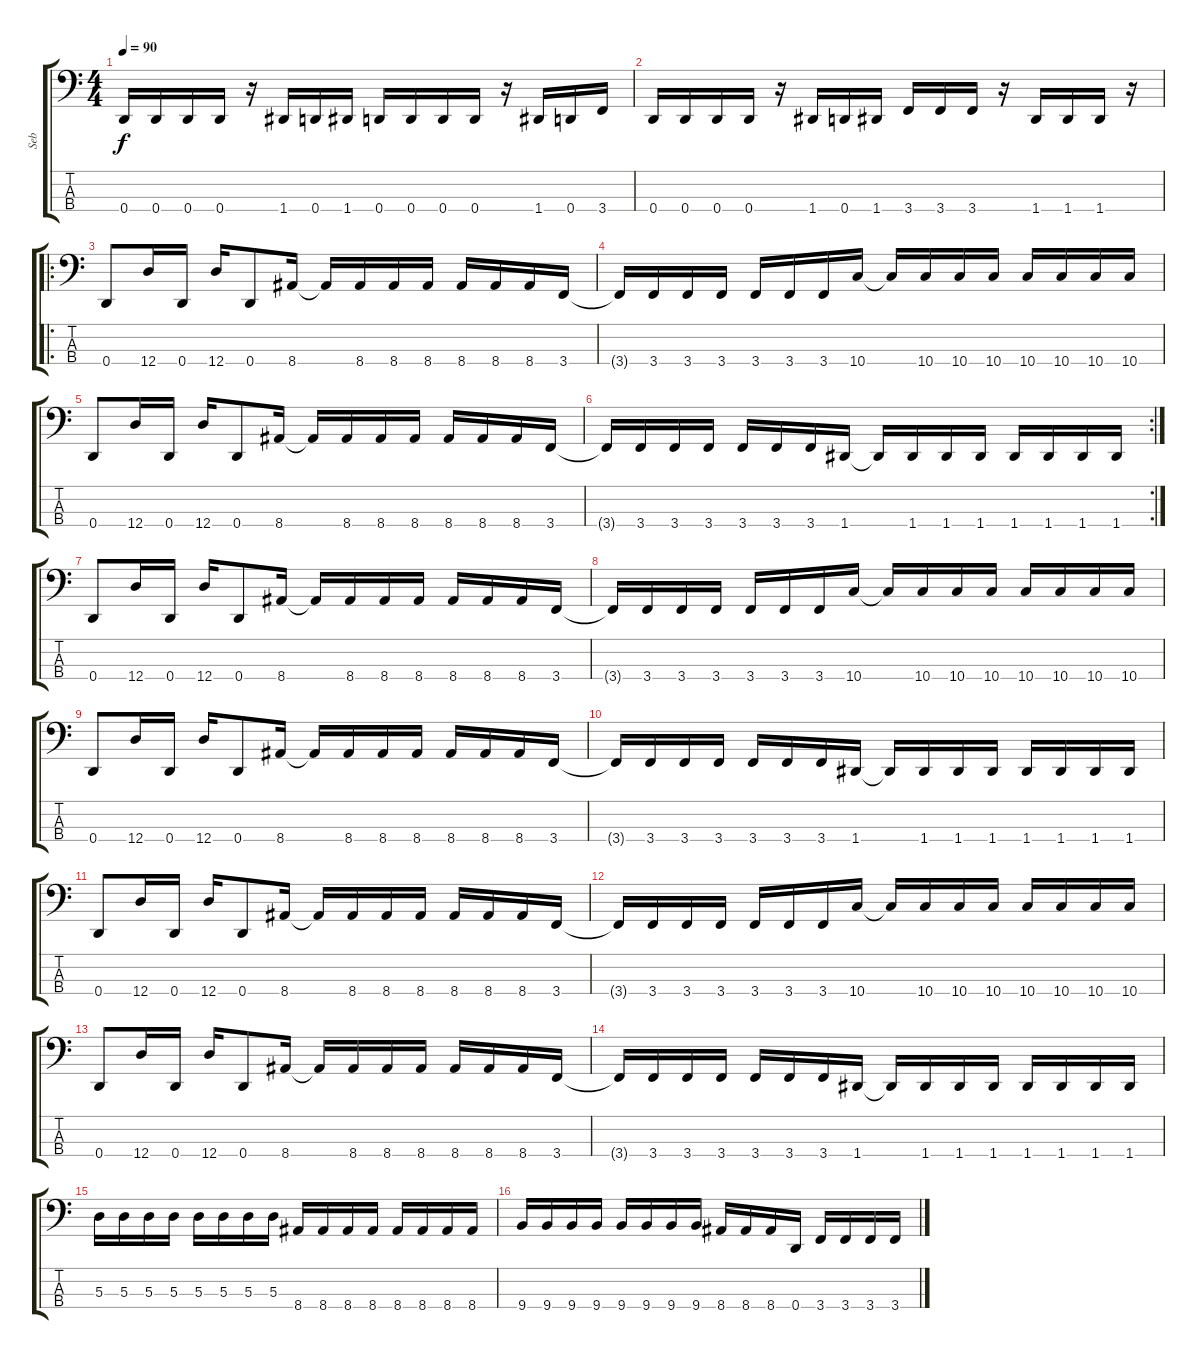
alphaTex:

\track ("Seb" "Seb") {instrument electricbasspick}
\staff {score tabs}
\tuning (G2 D2 A1 D1) {hide}
\ts (4 4)
\tempo 90
\clef f4
\ks c
0.4.16{dy f} 0.4.16 0.4.16 0.4.16 r.16 1.4.16 0.4.16 1.4.16 0.4.16 0.4.16 0.4.16 0.4.16 r.16 1.4.16 0.4.16 3.4.16 |
0.4.16 0.4.16 0.4.16 0.4.16 r.16 1.4.16 0.4.16 1.4.16 3.4.16 3.4.16 3.4.16 r.16 1.4.16 1.4.16 1.4.16 r.16 |
\ro
0.4.8 12.4.16 0.4.16 12.4.16 0.4.8 8.4.16 8.4{t}.16 8.4.16 8.4.16 8.4.16 8.4.16 8.4.16 8.4.16 3.4.16 |
3.4{t}.16 3.4.16 3.4.16 3.4.16 3.4.16 3.4.16 3.4.16 10.4.16 10.4{t}.16 10.4.16 10.4.16 10.4.16 10.4.16 10.4.16 10.4.16 10.4.16 |
0.4.8 12.4.16 0.4.16 12.4.16 0.4.8 8.4.16 8.4{t}.16 8.4.16 8.4.16 8.4.16 8.4.16 8.4.16 8.4.16 3.4.16 |
\rc 2
3.4{t}.16 3.4.16 3.4.16 3.4.16 3.4.16 3.4.16 3.4.16 1.4.16 1.4{t}.16 1.4.16 1.4.16 1.4.16 1.4.16 1.4.16 1.4.16 1.4.16 |
0.4.8 12.4.16 0.4.16 12.4.16 0.4.8 8.4.16 8.4{t}.16 8.4.16 8.4.16 8.4.16 8.4.16 8.4.16 8.4.16 3.4.16 |
3.4{t}.16 3.4.16 3.4.16 3.4.16 3.4.16 3.4.16 3.4.16 10.4.16 10.4{t}.16 10.4.16 10.4.16 10.4.16 10.4.16 10.4.16 10.4.16 10.4.16 |
0.4.8 12.4.16 0.4.16 12.4.16 0.4.8 8.4.16 8.4{t}.16 8.4.16 8.4.16 8.4.16 8.4.16 8.4.16 8.4.16 3.4.16 |
3.4{t}.16 3.4.16 3.4.16 3.4.16 3.4.16 3.4.16 3.4.16 1.4.16 1.4{t}.16 1.4.16 1.4.16 1.4.16 1.4.16 1.4.16 1.4.16 1.4.16 |
0.4.8 12.4.16 0.4.16 12.4.16 0.4.8 8.4.16 8.4{t}.16 8.4.16 8.4.16 8.4.16 8.4.16 8.4.16 8.4.16 3.4.16 |
3.4{t}.16 3.4.16 3.4.16 3.4.16 3.4.16 3.4.16 3.4.16 10.4.16 10.4{t}.16 10.4.16 10.4.16 10.4.16 10.4.16 10.4.16 10.4.16 10.4.16 |
0.4.8 12.4.16 0.4.16 12.4.16 0.4.8 8.4.16 8.4{t}.16 8.4.16 8.4.16 8.4.16 8.4.16 8.4.16 8.4.16 3.4.16 |
3.4{t}.16 3.4.16 3.4.16 3.4.16 3.4.16 3.4.16 3.4.16 1.4.16 1.4{t}.16 1.4.16 1.4.16 1.4.16 1.4.16 1.4.16 1.4.16 1.4.16 |
5.3.16 5.3.16 5.3.16 5.3.16 5.3.16 5.3.16 5.3.16 5.3.16 8.4.16 8.4.16 8.4.16 8.4.16 8.4.16 8.4.16 8.4.16 8.4.16 |
9.4.16 9.4.16 9.4.16 9.4.16 9.4.16 9.4.16 9.4.16 9.4.16 8.4.16 8.4.16 8.4.16 0.4.16 3.4.16 3.4.16 3.4.16 3.4.16
